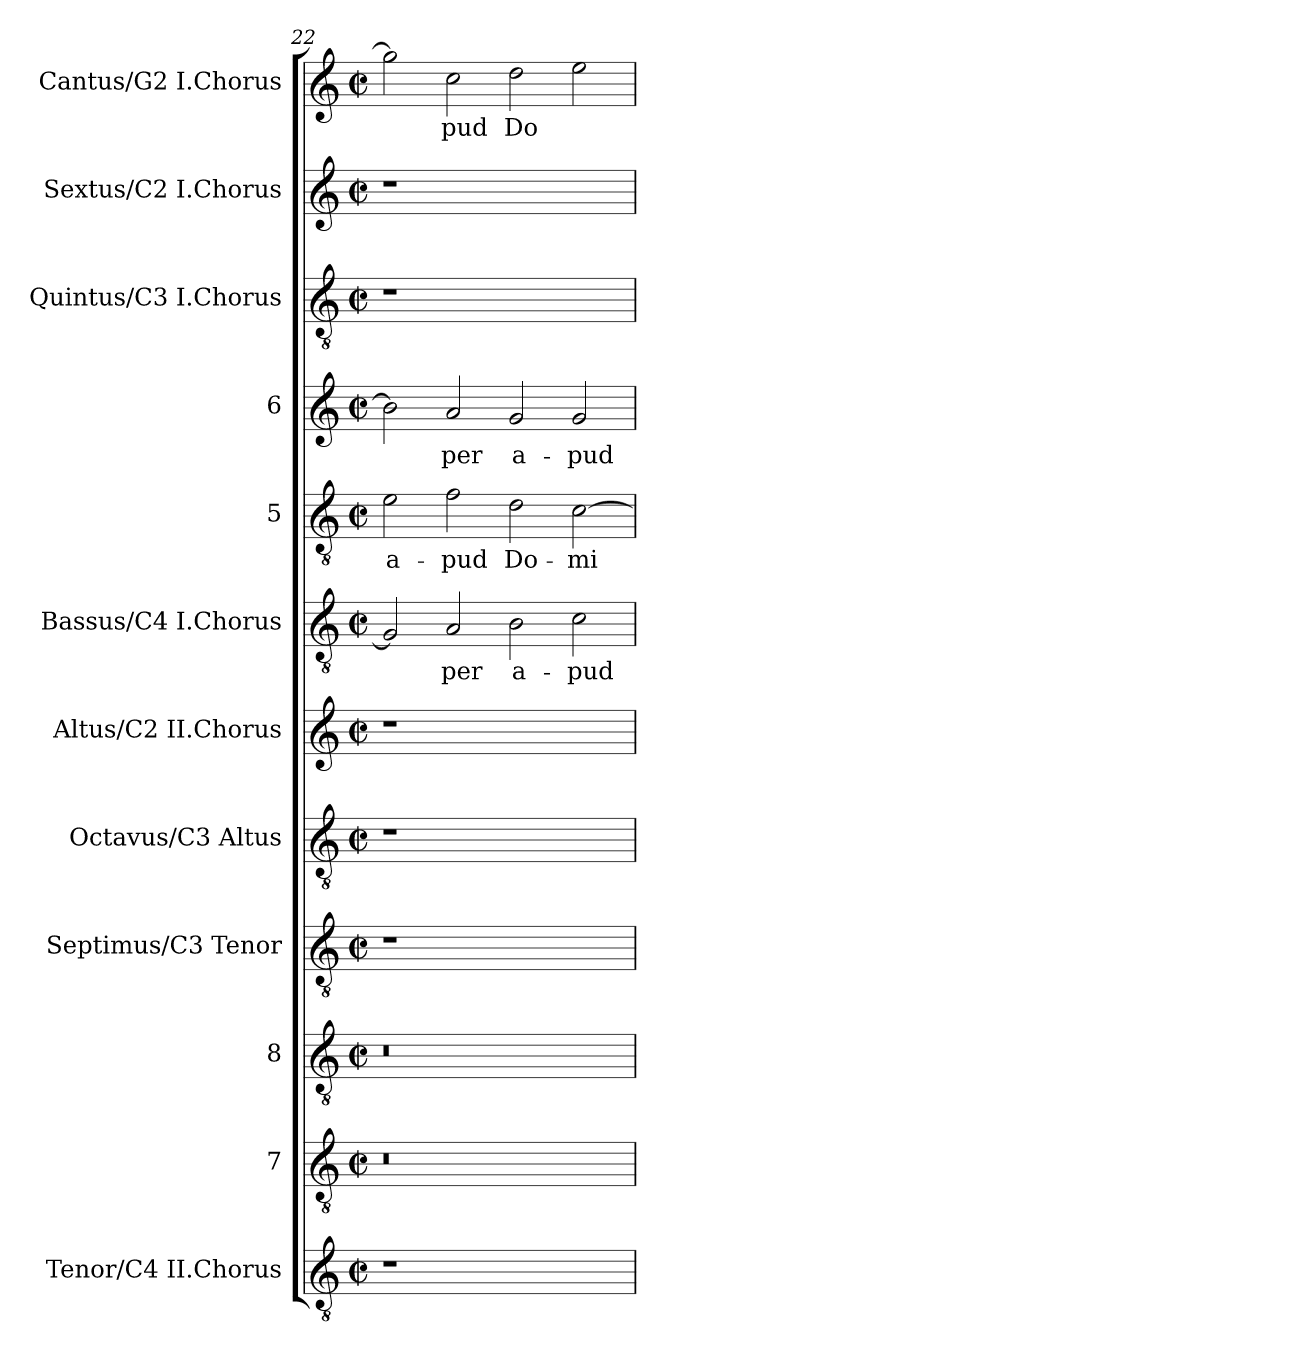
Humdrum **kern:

**kern	**kern	**kern	**kern	**kern	**kern	**kern	**text	**kern	**text	**kern	**text	**kern	**kern	**kern	**text
*part12	*part11	*part10	*part9	*part8	*part7	*part6	*part6	*part5	*part5	*part4	*part4	*part3	*part2	*part1	*part1
*staff12	*staff11	*staff10	*staff9	*staff8	*staff7	*staff6	*staff6	*staff5	*staff5	*staff4	*staff4	*staff3	*staff2	*staff1	*staff1
*I"Tenor/C4  II.Chorus	*I"7	*I"8	*I"Septimus/C3  Tenor	*I"Octavus/C3  Altus	*I"Altus/C2  II.Chorus	*I"Bassus/C4  I.Chorus	*	*I"5	*	*I"6	*	*I"Quintus/C3  I.Chorus	*I"Sextus/C2  I.Chorus	*I"Cantus/G2  I.Chorus	*
*I'T	*	*	*	*	*I'A	*I'B	*	*	*	*	*	*	*	*I'C	*
*clefGv2	*clefGv2	*clefGv2	*clefGv2	*clefGv2	*clefG2	*clefGv2	*	*clefGv2	*	*clefG2	*	*clefGv2	*clefG2	*clefG2	*
*k[]	*k[]	*k[]	*k[]	*k[]	*k[]	*k[]	*	*k[]	*	*k[]	*	*k[]	*k[]	*k[]	*
*C:	*C:	*C:	*C:	*C:	*C:	*C:	*	*C:	*	*C:	*	*C:	*C:	*C:	*
*M2/2	*M2/2	*M2/2	*M2/2	*M2/2	*M2/2	*M2/2	*	*M2/2	*	*M2/2	*	*M2/2	*M2/2	*M2/2	*
*met(c|)	*met(c|)	*met(c|)	*met(c|)	*met(c|)	*met(c|)	*met(c|)	*	*met(c|)	*	*met(c|)	*	*met(c|)	*met(c|)	*met(c|)	*
=22	=22	=22	=22	=22	=22	=22	=22	=22	=22	=22	=22	=22	=22	=22	=22
!	!	!	!	!	!	!	!LO:LY:b:cj	!	!LO:LY:b:cj	!	!LO:LY:b:cj	!	!	!	!LO:LY:b:cj
1r	0r	0r	1r	1r	1r	2G/]	--	2e\	a-	2b-\]	--	1r	1r	2gg\]	--
!	!	!	!	!	!	!	!LO:LY:b:cj	!	!LO:LY:b:cj	!	!LO:LY:b:cj	!	!	!	!LO:LY:b:cj
.	.	.	.	.	.	2A/	-per	2f\	-pud	2a/	-per	.	.	2cc\	-pud
!	!	!	!	!	!	!	!LO:LY:b:cj	!	!LO:LY:b:cj	!	!LO:LY:b:cj	!	!	!	!LO:LY:b:cj
1ryy	.	.	1ryy	1ryy	1ryy	2B\	a-	2d\	Do-	2g/	a-	1ryy	1ryy	2dd\	Do-
!	!	!	!	!	!	!	!LO:LY:b:cj	!	!LO:LY:b:cj	!	!LO:LY:b:cj	!	!	!	!LO:LY:b:cj
.	.	.	.	.	.	2c\	-pud	[>2c\	-mi-	2g/	-pud	.	.	2ee\	--
=	=	=	=	=	=	=	=	=	=	=	=	=	=	=	=
*-	*-	*-	*-	*-	*-	*-	*-	*-	*-	*-	*-	*-	*-	*-	*-
